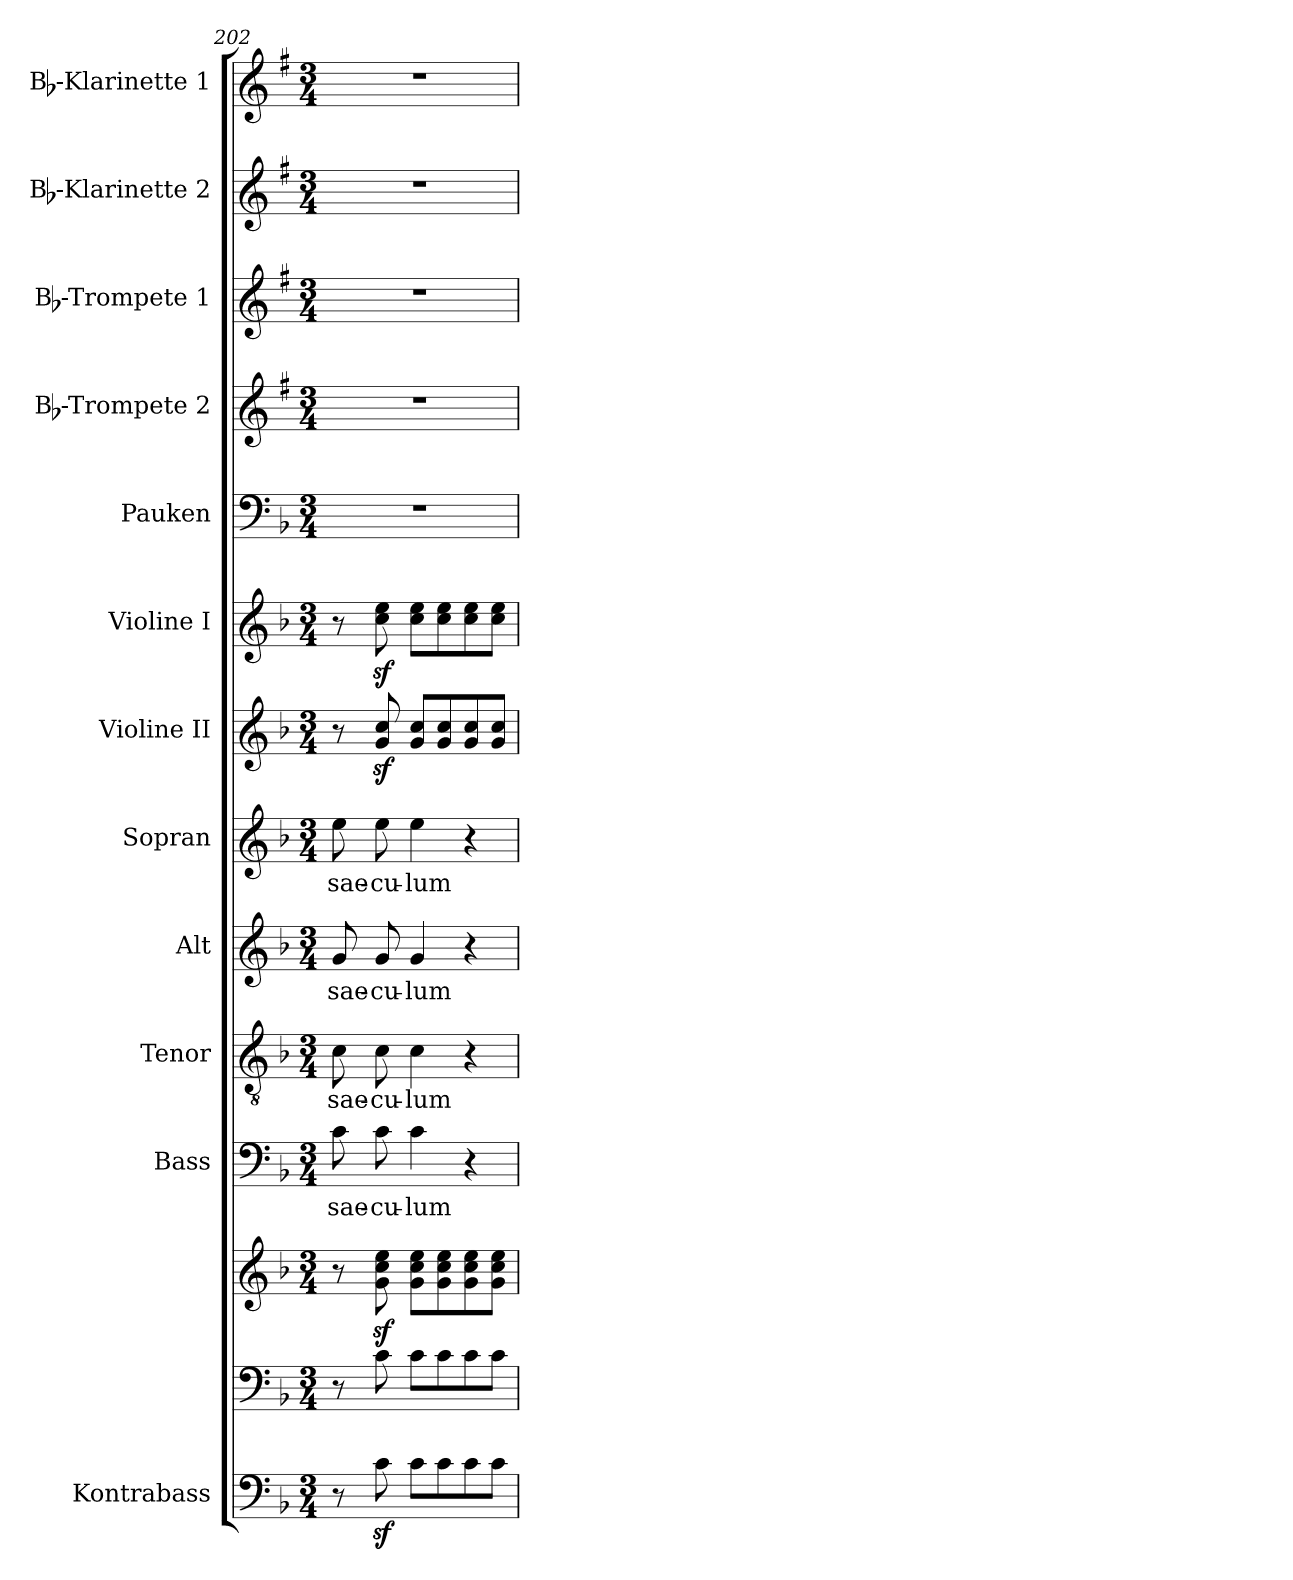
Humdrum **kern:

**kern	**kern	**kern	**kern	**text	**kern	**text	**kern	**text	**kern	**text	**kern	**kern	**kern	**kern	**kern	**kern	**kern
*part13	*part12	*part12	*part11	*part11	*part10	*part10	*part9	*part9	*part8	*part8	*part7	*part6	*part5	*part4	*part3	*part2	*part1
*staff14	*staff13	*staff12	*staff11	*staff11	*staff10	*staff10	*staff9	*staff9	*staff8	*staff8	*staff7	*staff6	*staff5	*staff4	*staff3	*staff2	*staff1
*I"Kontrabass	*	*	*I"Bass	*	*I"Tenor	*	*I"Alt	*	*I"Sopran	*	*I"Violine II	*I"Violine I	*I"Pauken	*I"Bb-Trompete 2	*I"Bb-Trompete 1	*I"Bb-Klarinette 2	*I"Bb-Klarinette 1
*I'Kb.	*	*	*I'B.	*	*I'T.	*	*I'A.	*	*I'S.	*	*I'Vl. II	*I'Vl. I	*I'Pk.	*I'Bb Trp. 2	*I'Bb Trp. 1	*I'Bb Kl. 2	*I'Bb Kl. 1
*clefF4	*clefF4	*clefG2	*clefF4	*	*clefGv2	*	*clefG2	*	*clefG2	*	*clefG2	*clefG2	*clefF4	*clefG2	*clefG2	*clefG2	*clefG2
*ITrd7c12	*	*	*	*	*	*	*	*	*	*	*	*	*	*ITrd1c2	*ITrd1c2	*ITrd1c2	*ITrd1c2
*k[b-]	*k[b-]	*k[b-]	*k[b-]	*	*k[b-]	*	*k[b-]	*	*k[b-]	*	*k[b-]	*k[b-]	*k[b-]	*k[b-]	*k[b-]	*k[b-]	*k[b-]
*F:	*F:	*F:	*F:	*	*F:	*	*F:	*	*F:	*	*F:	*F:	*F:	*F:	*F:	*F:	*F:
*M3/4	*M3/4	*M3/4	*M3/4	*	*M3/4	*	*M3/4	*	*M3/4	*	*M3/4	*M3/4	*M3/4	*M3/4	*M3/4	*M3/4	*M3/4
=202	=202	=202	=202	=202	=202	=202	=202	=202	=202	=202	=202	=202	=202	=202	=202	=202	=202
!	!	!	!	!LO:LY:b	!	!LO:LY:b	!	!LO:LY:b	!	!LO:LY:b	!	!	!	!	!	!	!
8r	8r	8r	8c\	sae-	8c\	sae-	8g/	sae-	8ee\	sae-	8r	8r	2.r	2.r	2.r	2.r	2.r
!	!	!	!	!LO:LY:b	!	!LO:LY:b	!	!LO:LY:b	!	!LO:LY:b	!	!	!	!	!	!	!
8Cz<\	8c\	8g\z< 8cc\z< 8ee\z<	8c\	-cu-	8c\	-cu-	8g/	-cu-	8ee\	-cu-	8g/z< 8cc/z<	8cc\z< 8ee\z<	.	.	.	.	.
!	!	!	!	!LO:LY:b	!	!LO:LY:b	!	!LO:LY:b	!	!LO:LY:b	!	!	!	!	!	!	!
8C\L	8c\L	8g\ 8cc\ 8ee\L	4c\	-lum	4c\	-lum	4g/	-lum	4ee\	-lum	8g/ 8cc/L	8cc\ 8ee\L	.	.	.	.	.
8C\	8c\	8g\ 8cc\ 8ee\	.	.	.	.	.	.	.	.	8g/ 8cc/	8cc\ 8ee\	.	.	.	.	.
8C\	8c\	8g\ 8cc\ 8ee\	4r	.	4r	.	4r	.	4r	.	8g/ 8cc/	8cc\ 8ee\	.	.	.	.	.
8C\J	8c\J	8g\ 8cc\ 8ee\J	.	.	.	.	.	.	.	.	8g/ 8cc/J	8cc\ 8ee\J	.	.	.	.	.
=	=	=	=	=	=	=	=	=	=	=	=	=	=	=	=	=	=
*-	*-	*-	*-	*-	*-	*-	*-	*-	*-	*-	*-	*-	*-	*-	*-	*-	*-
